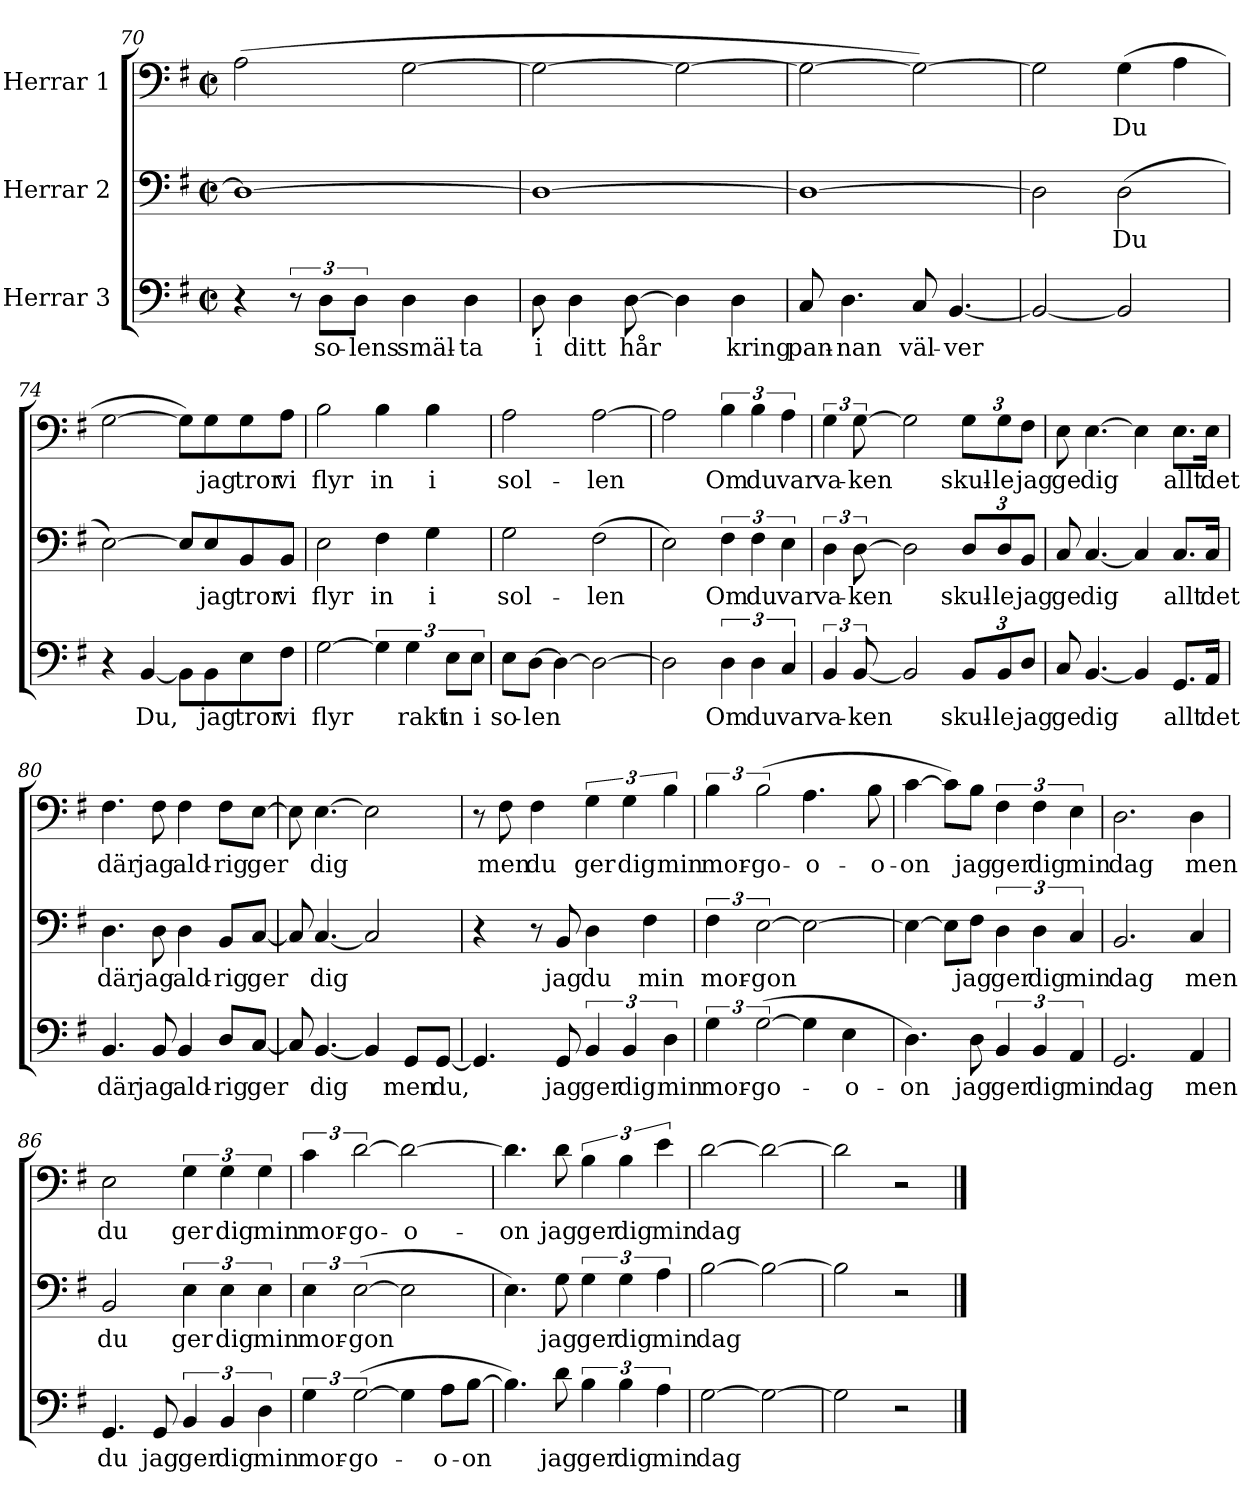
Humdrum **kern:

**kern	**text	**kern	**text	**kern	**text
*part3	*part3	*part2	*part2	*part1	*part1
*staff3	*staff3	*staff2	*staff2	*staff1	*staff1
*I"Herrar 3	*	*I"Herrar 2	*	*I"Herrar 1	*
!!LO:PB:g=z
*clefF4	*	*clefF4	*	*clefF4	*
*k[f#]	*	*k[f#]	*	*k[f#]	*
*M2/2	*	*M2/2	*	*M2/2	*
*met(c|)	*	*met(c|)	*	*met(c|)	*
=70	=70	=70	=70	=70	=70
4r	.	1D_	.	(2A\	.
12r	.	.	.	.	.
!	!LO:LY:b	!	!	!	!
12D\L	so-	.	.	.	.
!	!LO:LY:b	!	!	!	!
12D\J	-lens	.	.	.	.
!	!LO:LY:b	!	!	!	!
4D\	smäl-	.	.	[2G\	.
!	!LO:LY:b	!	!	!	!
4D\	-ta	.	.	.	.
=71	=71	=71	=71	=71	=71
!	!LO:LY:b	!	!	!	!
8D\	i	1D_	.	2G\_	.
!	!LO:LY:b	!	!	!	!
4D\	ditt	.	.	.	.
!	!LO:LY:b	!	!	!	!
[8D\	hår	.	.	.	.
4D\]	.	.	.	2G\_	.
!	!LO:LY:b	!	!	!	!
4D\	kring	.	.	.	.
=72	=72	=72	=72	=72	=72
!	!LO:LY:b	!	!	!	!
8C/	pan-	1D_	.	2G\_	.
!	!LO:LY:b	!	!	!	!
4.D\	-nan	.	.	.	.
!	!LO:LY:b	!	!	!	!
8C/	väl-	.	.	2G\_)	.
!	!LO:LY:b	!	!	!	!
[4.BB/	-ver	.	.	.	.
=73	=73	=73	=73	=73	=73
2BB/_	.	2D\]	.	2G\]	.
!	!	!	!LO:LY:b	!	!LO:LY:b
2BB/]	.	(2D\	Du	(4G\	Du
.	.	.	.	4A\	.
!!LO:LB:g=z
=74	=74	=74	=74	=74	=74
4r	.	[2E\)	.	[2G\	.
!	!LO:LY:b	!	!	!	!
[4BB/	Du,	.	.	.	.
8BB\L]	.	8E/L]	.	8G\L])	.
!	!LO:LY:b	!	!LO:LY:b	!	!LO:LY:b
8BB\	jag	8E/	jag	8G\	jag
!	!LO:LY:b	!	!LO:LY:b	!	!LO:LY:b
8E\	tror	8BB/	tror	8G\	tror
!	!LO:LY:b	!	!LO:LY:b	!	!LO:LY:b
8F#\J	vi	8BB/J	vi	8A\J	vi
=75	=75	=75	=75	=75	=75
!	!LO:LY:b	!	!LO:LY:b	!	!LO:LY:b
[2G\	flyr	2E\	flyr	2B\	flyr
!	!	!	!LO:LY:b	!	!LO:LY:b
6G\]	.	4F#\	in	4B\	in
!	!LO:LY:b	!	!	!	!
6G\	rakt	.	.	.	.
!	!	!	!LO:LY:b	!	!LO:LY:b
.	.	4G\	i	4B\	i
!	!LO:LY:b	!	!	!	!
12E\L	in	.	.	.	.
!	!LO:LY:b	!	!	!	!
12E\J	i	.	.	.	.
=76	=76	=76	=76	=76	=76
!	!LO:LY:b	!	!LO:LY:b	!	!LO:LY:b
8E\L	so-	2G\	sol-	2A\	sol-
!	!LO:LY:b	!	!	!	!
[8D\J	-len	.	.	.	.
4D\_	.	.	.	.	.
!	!	!	!LO:LY:b	!	!LO:LY:b
2D\_	.	(2F#\	-len	[2A\	-len
=77	=77	=77	=77	=77	=77
2D\]	.	2E\)	.	2A\]	.
!	!LO:LY:b	!	!LO:LY:b	!	!LO:LY:b
6D\	Om	6F#\	Om	6B\	Om
!	!LO:LY:b	!	!LO:LY:b	!	!LO:LY:b
6D\	du	6F#\	du	6B\	du
!	!LO:LY:b	!	!LO:LY:b	!	!LO:LY:b
6C/	var	6E\	var	6A\	var
=78	=78	=78	=78	=78	=78
!	!LO:LY:b	!	!LO:LY:b	!	!LO:LY:b
6BB/	va-	6D\	va-	6G\	va-
!	!LO:LY:b	!	!LO:LY:b	!	!LO:LY:b
[12BB/	-ken	[12D\	-ken	[12G\	-ken
2BB/]	.	2D\]	.	2G\]	.
*Xbrackettup	*	*	*	*	*
!	!LO:LY:b	!	!	!	!
*	*	*Xbrackettup	*	*	*
!	!	!	!LO:LY:b	!	!
*	*	*	*	*Xbrackettup	*
!	!	!	!	!	!LO:LY:b
12BB/L	skul-	12D/L	skul-	12G\L	skul-
!	!LO:LY:b	!	!LO:LY:b	!	!LO:LY:b
12BB/	-le	12D/	-le	12G\	-le
!	!LO:LY:b	!	!LO:LY:b	!	!LO:LY:b
12D/J	jag	12BB/J	jag	12F#\J	jag
!!LO:LB:g=z
=79	=79	=79	=79	=79	=79
!	!LO:LY:b	!	!LO:LY:b	!	!LO:LY:b
8C/	ge	8C/	ge	8E\	ge
!	!LO:LY:b	!	!LO:LY:b	!	!LO:LY:b
[4.BB/	dig	[4.C/	dig	[4.E\	dig
4BB/]	.	4C/]	.	4E\]	.
!	!LO:LY:b	!	!LO:LY:b	!	!LO:LY:b
8.GG/L	allt	8.C/L	allt	8.E\L	allt
!	!LO:LY:b	!	!LO:LY:b	!	!LO:LY:b
16AA/Jk	det	16C/Jk	det	16E\Jk	det
=80	=80	=80	=80	=80	=80
!	!LO:LY:b	!	!LO:LY:b	!	!LO:LY:b
4.BB/	där	4.D\	där	4.F#\	där
!	!LO:LY:b	!	!LO:LY:b	!	!LO:LY:b
8BB/	jag	8D\	jag	8F#\	jag
!	!LO:LY:b	!	!LO:LY:b	!	!LO:LY:b
4BB/	ald-	4D\	ald-	4F#\	ald-
!	!LO:LY:b	!	!LO:LY:b	!	!LO:LY:b
8D/L	-rig	8BB/L	-rig	8F#\L	-rig
!	!LO:LY:b	!	!LO:LY:b	!	!LO:LY:b
[8C/J	ger	[8C/J	ger	[8E\J	ger
=81	=81	=81	=81	=81	=81
8C/]	.	8C/]	.	8E\]	.
!	!LO:LY:b	!	!LO:LY:b	!	!LO:LY:b
[4.BB/	dig	[4.C/	dig	[4.E\	dig
4BB/]	.	2C/]	.	2E\]	.
!	!LO:LY:b	!	!	!	!
8GG/L	men	.	.	.	.
!	!LO:LY:b	!	!	!	!
[8GG/J	du,	.	.	.	.
=82	=82	=82	=82	=82	=82
4.GG/]	.	4r	.	8r	.
!	!	!	!	!	!LO:LY:b
.	.	.	.	8F#\	men
!	!	!	!	!	!LO:LY:b
.	.	8r	.	4F#\	du
!	!LO:LY:b	!	!LO:LY:b	!	!
8GG/	jag	8BB/	jag	.	.
*brackettup	*	*	*	*	*
!	!LO:LY:b	!	!LO:LY:b	!	!
*	*	*	*	*brackettup	*
!	!	!	!	!	!LO:LY:b
6BB/	ger	4D\	du	6G\	ger
!	!LO:LY:b	!	!	!	!LO:LY:b
6BB/	dig	.	.	6G\	dig
!	!	!	!LO:LY:b	!	!
.	.	4F#\	min	.	.
!	!LO:LY:b	!	!	!	!LO:LY:b
6D\	min	.	.	6B\	min
!!LO:LB:g=z
=83	=83	=83	=83	=83	=83
!	!LO:LY:b	!	!	!	!
*	*	*brackettup	*	*	*
!	!	!	!LO:LY:b	!	!LO:LY:b
6G\	mor-	6F#\	mor-	6B\	mor-
!	!LO:LY:b	!	!LO:LY:b	!	!LO:LY:b
([3G\	-go-	[3E\	-gon	(3B\	-go-
!	!	!	!	!	!LO:LY:b
4G\]	.	2E\_	.	4.A\	-o-
!	!LO:LY:b	!	!	!	!
4E\	-o-	.	.	.	.
!	!	!	!	!	!LO:LY:b
.	.	.	.	8B\	-o-
=84	=84	=84	=84	=84	=84
!	!LO:LY:b	!	!	!	!LO:LY:b
4.D\)	-on	4E\_	.	[4c\	-on
.	.	8E\L]	.	8c\L])	.
!	!LO:LY:b	!	!LO:LY:b	!	!LO:LY:b
8D\	jag	8F#\J	jag	8B\J	jag
!	!LO:LY:b	!	!LO:LY:b	!	!LO:LY:b
6BB/	ger	6D\	ger	6F#\	ger
!	!LO:LY:b	!	!LO:LY:b	!	!LO:LY:b
6BB/	dig	6D\	dig	6F#\	dig
!	!LO:LY:b	!	!LO:LY:b	!	!LO:LY:b
6AA/	min	6C/	min	6E\	min
=85	=85	=85	=85	=85	=85
!	!LO:LY:b	!	!LO:LY:b	!	!LO:LY:b
2.GG/	dag	2.BB/	dag	2.D\	dag
!	!LO:LY:b	!	!LO:LY:b	!	!LO:LY:b
4AA/	men	4C/	men	4D\	men
=86	=86	=86	=86	=86	=86
!	!LO:LY:b	!	!LO:LY:b	!	!LO:LY:b
4.GG/	du	2BB/	du	2E\	du
!	!LO:LY:b	!	!	!	!
8GG/	jag	.	.	.	.
!	!LO:LY:b	!	!LO:LY:b	!	!LO:LY:b
6BB/	ger	6E\	ger	6G\	ger
!	!LO:LY:b	!	!LO:LY:b	!	!LO:LY:b
6BB/	dig	6E\	dig	6G\	dig
!	!LO:LY:b	!	!LO:LY:b	!	!LO:LY:b
6D\	min	6E\	min	6G\	min
=87	=87	=87	=87	=87	=87
!	!LO:LY:b	!	!LO:LY:b	!	!LO:LY:b
6G\	mor-	6E\	mor-	6c\	mor-
!	!LO:LY:b	!	!LO:LY:b	!	!LO:LY:b
([3G\	-go-	([3E\	-gon	[3d\	-go-
!	!	!	!	!	!LO:LY:b
4G\]	.	2E\]	.	2d\_	-o-
!	!LO:LY:b	!	!	!	!
8A\L	-o-	.	.	.	.
!	!LO:LY:b	!	!	!	!
[8B\J	-on	.	.	.	.
!!LO:PB:g=z
=88	=88	=88	=88	=88	=88
!	!	!	!	!	!LO:LY:b
4.B\])	.	4.E\)	.	4.d\]	-on
!	!LO:LY:b	!	!LO:LY:b	!	!LO:LY:b
8d\	jag	8G\	jag	8d\	jag
!	!LO:LY:b	!	!LO:LY:b	!	!LO:LY:b
6B\	ger	6G\	ger	6B\	ger
!	!LO:LY:b	!	!LO:LY:b	!	!LO:LY:b
6B\	dig	6G\	dig	6B\	dig
!	!LO:LY:b	!	!LO:LY:b	!	!LO:LY:b
6A\	min	6A\	min	6e\	min
=89	=89	=89	=89	=89	=89
!	!LO:LY:b	!	!LO:LY:b	!	!LO:LY:b
[2G\	dag	[2B\	dag	[2d\	dag
2G\_	.	2B\_	.	2d\_	.
=90	=90	=90	=90	=90	=90
2G\]	.	2B\]	.	2d\]	.
2r	.	2r	.	2r	.
==	==	==	==	==	==
*-	*-	*-	*-	*-	*-
